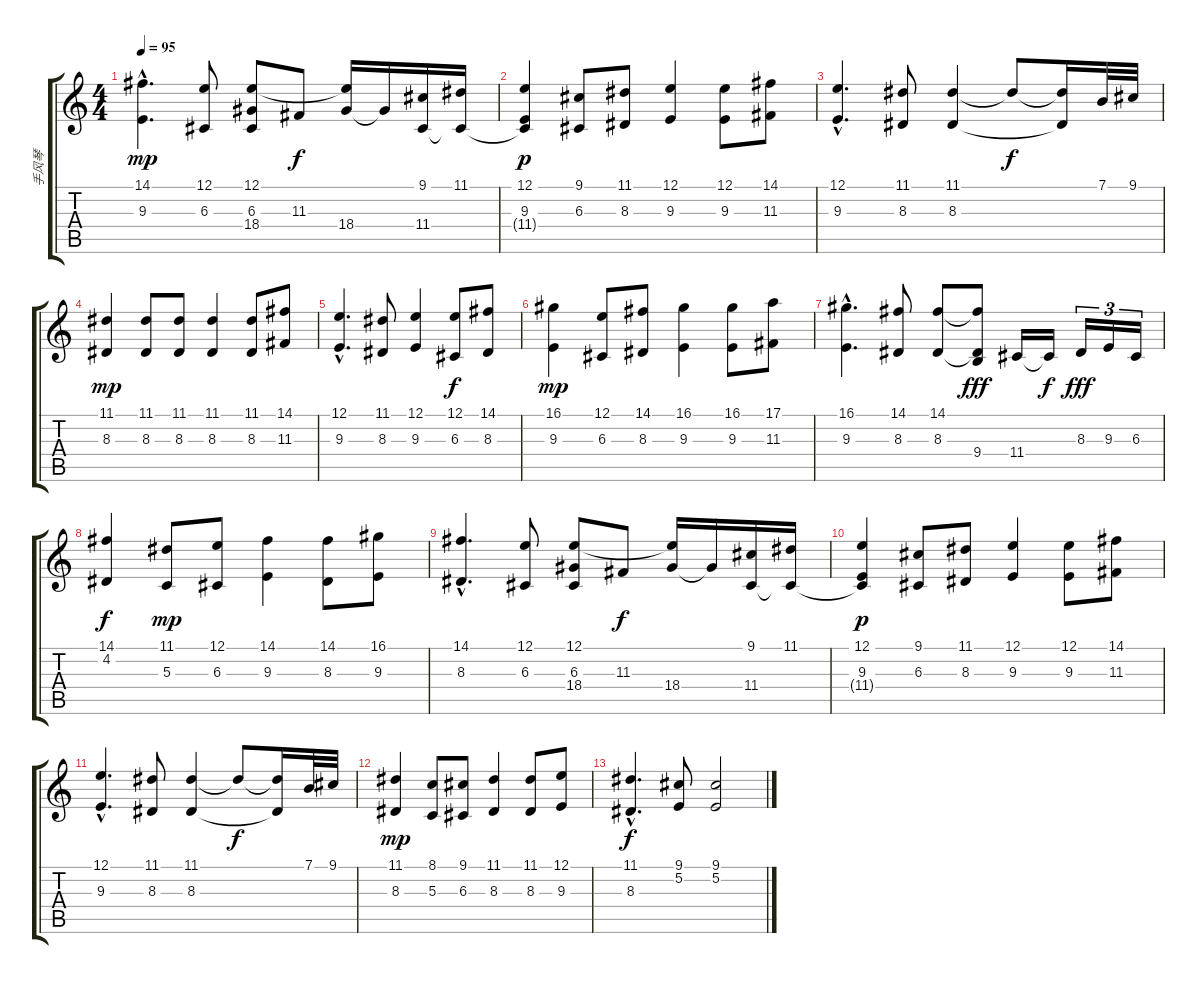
\track ("手风琴 " "手风琴 ") {instrument accordion}
\staff {score tabs}
\tuning (E4 B3 G3 D3 A2 E2) {hide}
\ts (4 4)
\tempo 95
\clef g2
\ks c
(14.1{hac} 9.3{hac}).4{d dy mp} (12.1 6.3).8 (12.1 6.3 18.4).8 11.3.8{dy f} (12.1{t} 18.4).16 18.4{t}.16 (9.1 11.4).16 (11.1 11.4{t}).16 |
(12.1 9.3 11.4{t}).4{dy p} (9.1 6.3).8 (11.1 8.3).8 (12.1 9.3).4 (12.1 9.3).8 (14.1 11.3).8 |
(12.1{hac} 9.3{hac}).4{d} (11.1 8.3).8 (11.1 8.3).4 11.1{t}.8{dy f} (11.1{t} 8.3{t}).16 7.1.32 9.1.32 |
(11.1 8.3).4{dy mp} (11.1 8.3).8 (11.1 8.3).8 (11.1 8.3).4 (11.1 8.3).8 (14.1 11.3).8 |
(12.1{hac} 9.3{hac}).4{d} (11.1 8.3).8 (12.1 9.3).4 (12.1 6.3).8{dy f} (14.1 8.3).8 |
(16.1 9.3).4{dy mp} (12.1 6.3).8 (14.1 8.3).8 (16.1 9.3).4 (16.1 9.3).8 (17.1 11.3).8 |
(16.1{hac} 9.3{hac}).4{d} (14.1 8.3).8 (14.1 8.3).8 (14.1{t} 8.3{t} 9.4).8{dy fff} 11.4.16 11.4{t}.16{dy f} 8.3.16{tu (3 2) dy fff} 9.3.16{tu (3 2)} 6.3.16{tu (3 2)} |
(14.1 4.2).4{dy f} (11.1 5.3).8{dy mp} (12.1 6.3).8 (14.1 9.3).4 (14.1 8.3).8 (16.1 9.3).8 |
(14.1{hac} 8.3{hac}).4{d} (12.1 6.3).8 (12.1 6.3 18.4).8 11.3.8{dy f} (12.1{t} 18.4).16 18.4{t}.16 (9.1 11.4).16 (11.1 11.4{t}).16 |
(12.1 9.3 11.4{t}).4{dy p} (9.1 6.3).8 (11.1 8.3).8 (12.1 9.3).4 (12.1 9.3).8 (14.1 11.3).8 |
(12.1{hac} 9.3{hac}).4{d} (11.1 8.3).8 (11.1 8.3).4 11.1{t}.8{dy f} (11.1{t} 8.3{t}).16 7.1.32 9.1.32 |
(11.1 8.3).4{dy mp} (8.1 5.3).8 (9.1 6.3).8 (11.1 8.3).4 (11.1 8.3).8 (12.1 9.3).8 |
(11.1{hac} 8.3{hac}).4{d dy f} (9.1 5.2).8 (9.1 5.2).2
